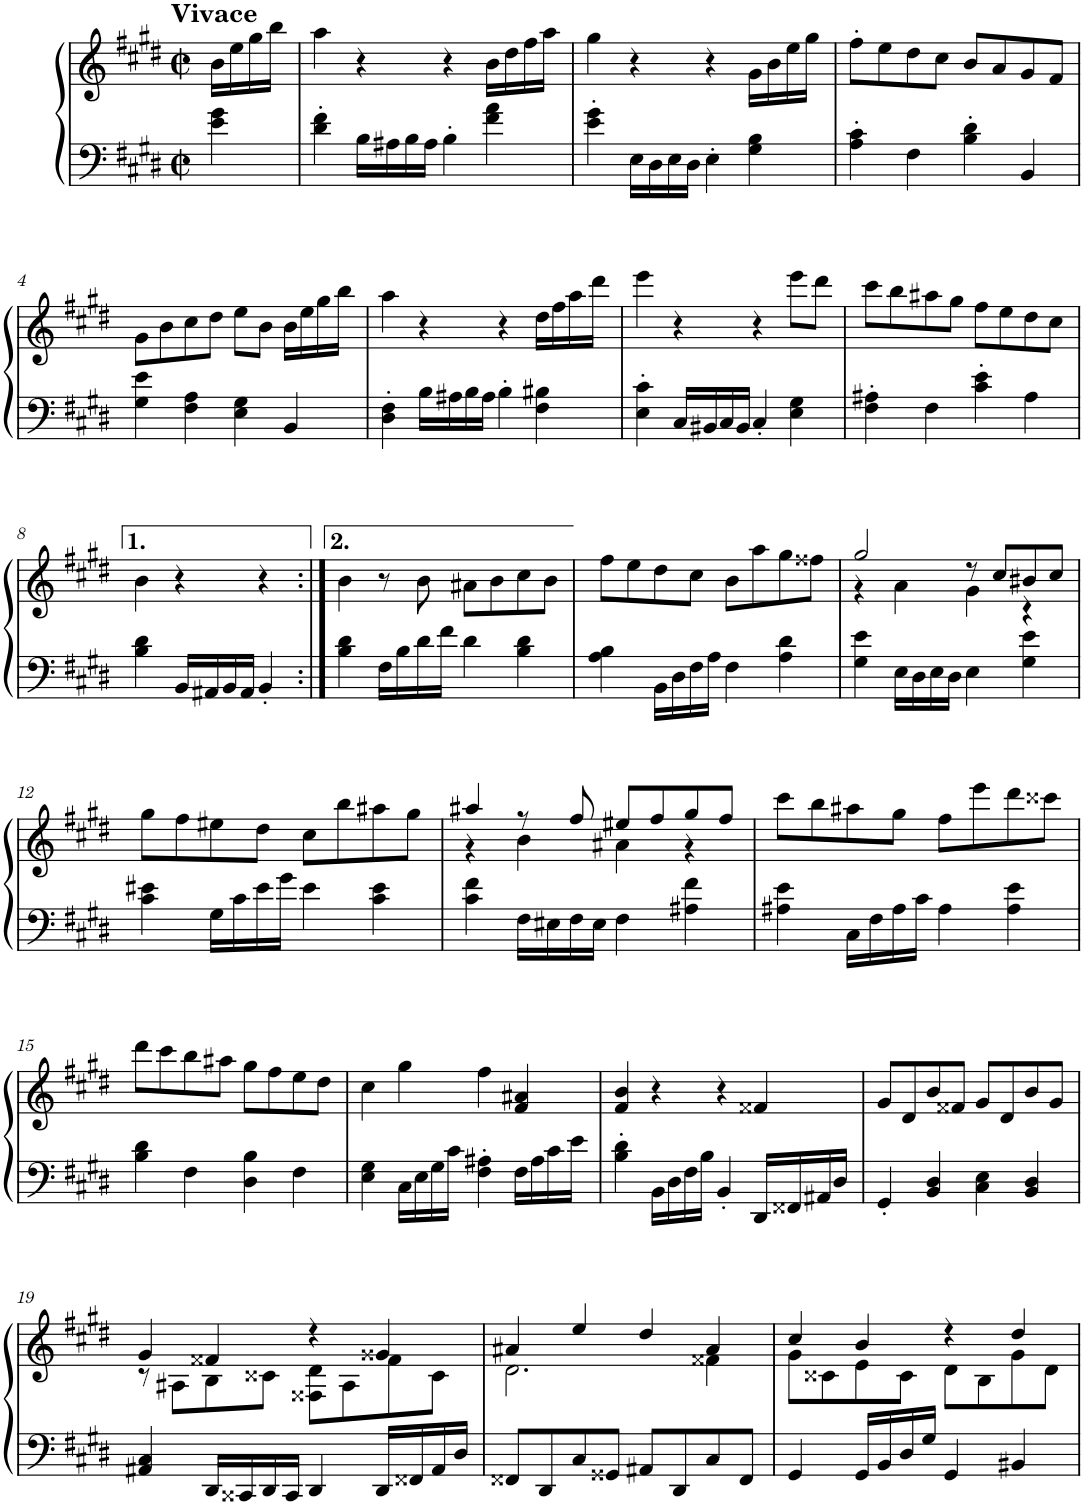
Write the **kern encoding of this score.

**kern	**kern
*part1	*part1
*staff2	*staff1
*I"Piano	*
*I'Pno.	*
*clefF4	*clefG2
*k[f#c#g#d#]	*k[f#c#g#d#]
*M2/2	*M2/2
*met(c|)	*met(c|)
=	=
!	!LO:TX:a:B:t=Vivace
4e\ 4g#\	16b\LL
.	16ee\
.	16gg#\
.	16bb\JJ
=1	=1
4d#\' 4f#\'	4aa\
16B\LL	4r
16A#X\	.
16B\	.
16A#\JJ	.
4B'\	4r
4f#\ 4a\	16b\LL
.	16dd#\
.	16ff#\
.	16aa\JJ
=2	=2
4e\' 4g#\'	4gg#\
16E\LL	4r
16D#\	.
16E\	.
16D#\JJ	.
4E'\	4r
4G#\ 4B\	16g#\LL
.	16b\
.	16ee\
.	16gg#\JJ
=3	=3
4A\' 4c#\'	8ff#'\L
.	8ee\
4F#\	8dd#\
.	8cc#\J
4B\' 4d#\'	8b/L
.	8a/
4BB/	8g#/
.	8f#/J
!!LO:LB:g=z
=4	=4
4G#\ 4e\	8g#\L
.	8b\
4F#\ 4A\	8cc#\
.	8dd#\J
4E\ 4G#\	8ee\L
.	8b\J
4BB/	16b\LL
.	16ee\
.	16gg#\
.	16bb\JJ
=5	=5
4D#\' 4F#\'	4aa\
16B\LL	4r
16A#X\	.
16B\	.
16A#\JJ	.
4B'\	4r
4F#\ 4B#X\	16dd#\LL
.	16ff#\
.	16aa\
.	16ddd#\JJ
=6	=6
4E\' 4c#\'	4eee\
16C#/LL	4r
16BB#X/	.
16C#/	.
16BB#/JJ	.
4C#'/	4r
4E\ 4G#\	8eee\L
.	8ddd#\J
=7	=7
4F#\' 4A#X\'	8ccc#\L
.	8bb\
4F#\	8aa#X\
.	8gg#\J
4c#\' 4e\'	8ff#\L
.	8ee\
4A#\	8dd#\
.	8cc#\J
!!LO:LB:g=z
=8	=8
4B\ 4d#\	4b\
16BB/LL	4r
16AA#X/	.
16BB/	.
16AA#/JJ	.
4BB'/	4r
=9:|!	=9:|!
4B\ 4d#\	4b\
16F#\LL	8r
16B\	.
16d#\	8b\
16f#\JJ	.
4d#\	8a#X\L
.	8b\
4B\ 4d#\	8cc#\
.	8b\J
=10	=10
4A\ 4B\	8ff#\L
.	8ee\
16BB\LL	8dd#\
16D#\	.
16F#\	8cc#\J
16A\JJ	.
4F#\	8b\L
.	8aa\
4A\ 4d#\	8gg#\
.	8ff##X\J
=11	=11
*	*^
4G#\ 4e\	2gg#/	4r
16E\LL	.	4a\
16D#\	.	.
16E\	.	.
16D#\JJ	.	.
4E\	8r	4g#\
.	8cc#/L	.
4G#\ 4e\	8b#X/	4r
.	8cc#/J	.
*	*v	*v
!!LO:LB:g=z
=12	=12
4c#\ 4e#X\	8gg#\L
.	8ff#\
16G#\LL	8ee#X\
16c#\	.
16e#\	8dd#\J
16g#\JJ	.
4e#\	8cc#\L
.	8bb\
4c#\ 4e#\	8aa#X\
.	8gg#\J
=13	=13
*	*^
4c#\ 4f#\	4aa#X/	4r
16F#\LL	8r	4b\
16E#X\	.	.
16F#\	8ff#/	.
16E#\JJ	.	.
4F#\	8ee#X/L	4a#X\
.	8ff#/	.
4A#X\ 4f#\	8gg#/	4r
.	8ff#/J	.
*	*v	*v
=14	=14
4A#X\ 4e\	8ccc#\L
.	8bb\
16C#\LL	8aa#X\
16F#\	.
16A#\	8gg#\J
16c#\JJ	.
4A#\	8ff#\L
.	8eee\
4A#\ 4e\	8ddd#\
.	8ccc##X\J
!!LO:LB:g=z
=15	=15
4B\ 4d#\	8ddd#\L
.	8ccc#\
4F#\	8bb\
.	8aa#X\J
4D#\ 4B\	8gg#\L
.	8ff#\
4F#\	8ee\
.	8dd#\J
=16	=16
4E\ 4G#\	4cc#\
16C#\LL	4gg#\
16E\	.
16G#\	.
16c#\JJ	.
4F#\' 4A#X\'	4ff#\
16F#\LL	4f#/ 4a#X/
16A#\	.
16c#\	.
16e\JJ	.
=17	=17
4B\' 4d#\'	4f#/ 4b/
16BB\LL	4r
16D#\	.
16F#\	.
16B\JJ	.
4BB'/	4r
16DD#/LL	4f##X/
16FF##X/	.
16AA#X/	.
16D#/JJ	.
=18	=18
4GG#'/	8g#/L
.	8d#/
4BB/ 4D#/	8b/
.	8f##X/J
4C#\ 4E\	8g#/L
.	8d#/
4BB/ 4D#/	8b/
.	8g#/J
!!LO:LB:g=z
=19	=19
*	*^
4AA#X/ 4C#/	4g#/	8r
.	.	8A#X\L
16DD#/LL	4f##X/	8B\
16CC##X/	.	.
16DD#/	.	8c##X\J
16CC##/JJ	.	.
4DD#/	4r	8F##X\ 8d#\L
.	.	8A#\
16DD#/LL	4g##X/	8f##\
16FF##X/	.	.
16AA#/	.	8c##\J
16D#/JJ	.	.
=20	=20	=20
8FF##X/L	4a#X/	2.d#\
8DD#/	.	.
8C#/	4ee/	.
8GG##X/J	.	.
8AA#X/L	4dd#/	.
8DD#/	.	.
8C#/	4a#/	4f##X\
8FF##/J	.	.
=21	=21	=21
4GG#/	4cc#/	8g#\L
.	.	8c##X\
16GG#/LL	4b/	8e\
16BB/	.	.
16D#/	.	8c##\J
16G#/JJ	.	.
4GG#/	4r	8d#\L
.	.	8B\
4BB#X/	4dd#/	8g#\
.	.	8d#\J
*	*v	*v
=	=
*-	*-
